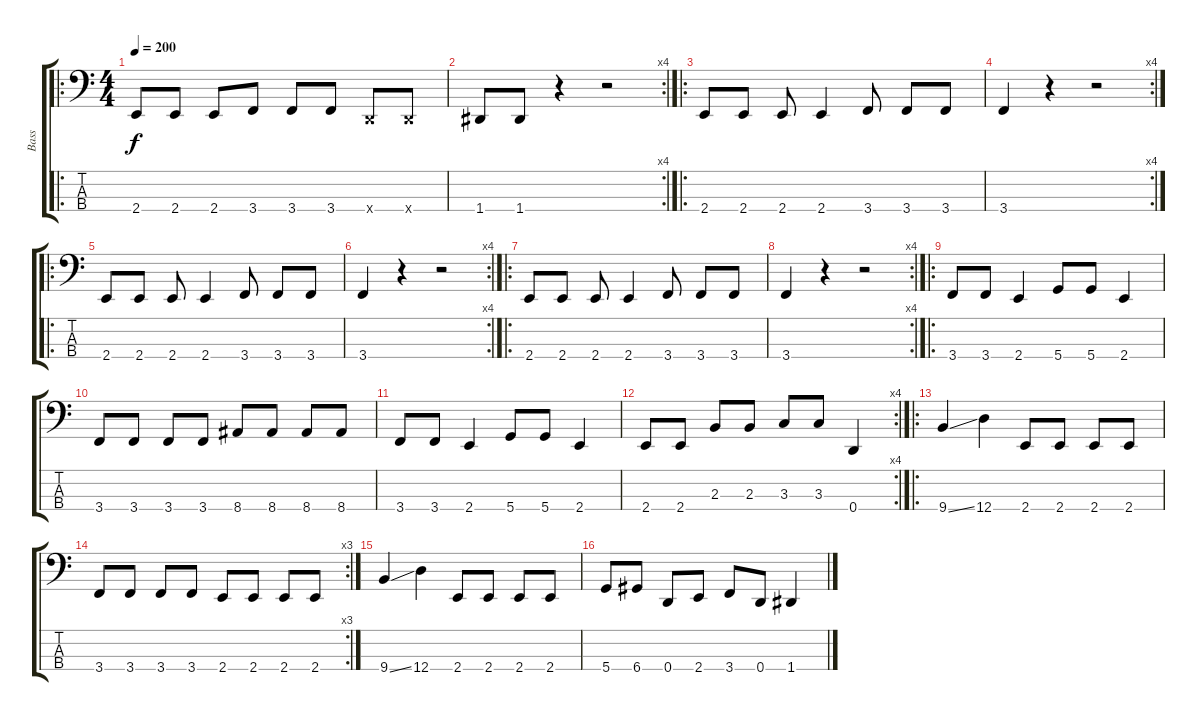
\track ("Bass" "Bass") {instrument electricbasspick}
\staff {score tabs}
\tuning (G2 D2 A1 D1) {hide}
\ro
\ts (4 4)
\tempo 200
\clef f4
\ks c
2.4.8{dy f instrument electricbasspick} 2.4.8 2.4.8 3.4.8 3.4.8 3.4.8 0.4{x}.8 0.4{x}.8 |
\rc 4
1.4.8 1.4.8 r.4 r.2 |
\ro
2.4.8 2.4.8 2.4.8 2.4.4 3.4.8 3.4.8 3.4.8 |
\rc 4
3.4.4 r.4 r.2 |
\ro
2.4.8 2.4.8 2.4.8 2.4.4 3.4.8 3.4.8 3.4.8 |
\rc 4
3.4.4 r.4 r.2 |
\ro
2.4.8 2.4.8 2.4.8 2.4.4 3.4.8 3.4.8 3.4.8 |
\rc 4
3.4.4 r.4 r.2 |
\ro
3.4.8 3.4.8 2.4.4 5.4.8 5.4.8 2.4.4 |
3.4.8 3.4.8 3.4.8 3.4.8 8.4.8 8.4.8 8.4.8 8.4.8 |
3.4.8 3.4.8 2.4.4 5.4.8 5.4.8 2.4.4 |
\rc 4
2.4.8 2.4.8 2.3.8 2.3.8 3.3.8 3.3.8 0.4.4 |
\ro
9.4{ss}.4 12.4.4 2.4.8 2.4.8 2.4.8 2.4.8 |
\rc 3
3.4.8 3.4.8 3.4.8 3.4.8 2.4.8 2.4.8 2.4.8 2.4.8 |
9.4{ss}.4 12.4.4 2.4.8 2.4.8 2.4.8 2.4.8 |
5.4.8 6.4.8 0.4.8 2.4.8 3.4.8 0.4.8 1.4.4
